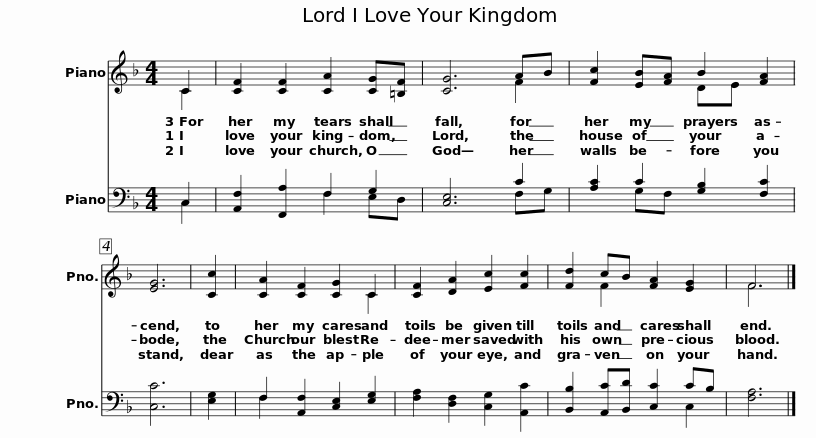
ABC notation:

X:1
%%score ( 1 2 ) ( 3 4 )
L:1/8
M:4/4
I:linebreak $
K:F
V:1 treble
V:2 treble
V:3 bass
V:4 bass
V:1
 C2 | [CF]2 [CF]2 [CA]2 [CG][=B,F] | [CG]6 AB | [Fc]2 [EB][FA] B2 [FA]2 | [EG]6 |$ %5
 [Cc]2 | [CA]2 [CF]2 [CG]2 C2 | [CF]2 [DA]2 [Ec]2 [Fc]2 | [Fd]2 cB [FA]2 [EG]2 | F6 |] %10
V:2
 C2 | x8 | x6 F2 | x4 DE x2 | x6 |$ %5
 x2 | x6 C2 | x8 | x2 F2 x4 | F6 |] %10
V:3
 C,2 | [A,,F,]2 [F,,A,]2 F,2 G,2 | [C,E,]6 C2 | [A,C]2 C2 [G,B,]2 [F,C]2 | [C,C]6 |$ %5
 [E,G,]2 | F,2 [A,,F,]2 [C,E,]2 [E,G,]2 | [F,A,]2 [D,F,]2 [C,G,]2 [A,,C]2 | [B,,B,]2 [A,,C][B,,D] [C,C]2 CB, | [F,A,]6 |] %10
V:4
 C,2 | x4 F,2 E,D, | x6 F,G, | x2 G,F, x4 | x6 |$ %5
 x2 | F,2 x6 | x8 | x6 C,2 | x6 |] %10
